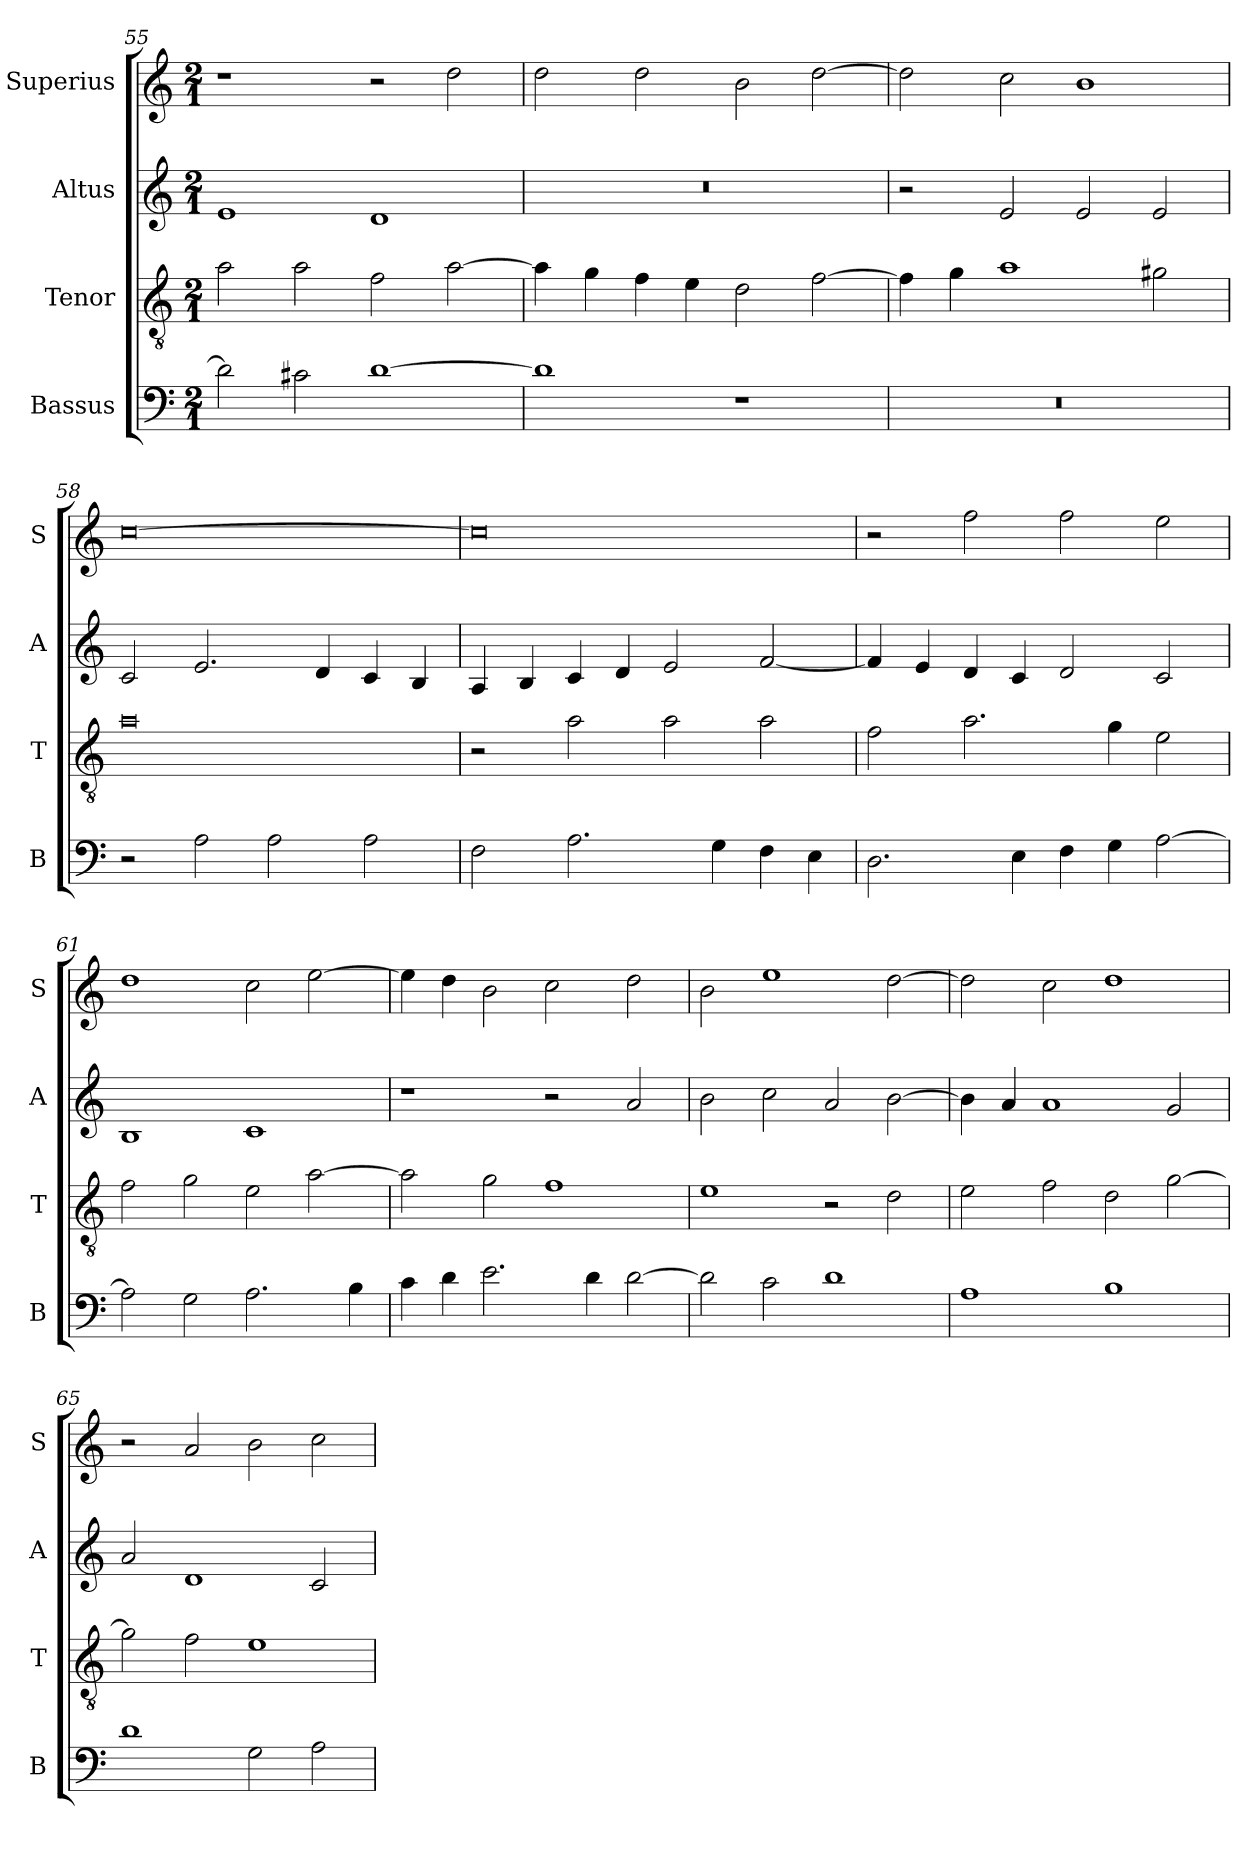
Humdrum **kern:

**kern	**kern	**kern	**kern
*part4	*part3	*part2	*part1
*staff4	*staff3	*staff2	*staff1
*I"Bassus	*I"Tenor	*I"Altus	*I"Superius
*I'B	*I'T	*I'A	*I'S
*clefF4	*clefGv2	*clefG2	*clefG2
*k[]	*k[]	*k[]	*k[]
*C:	*C:	*C:	*C:
*M2/1	*M2/1	*M2/1	*M2/1
=55	=55	=55	=55
2d]	2a	1e	1r
2c#X	2a	.	.
[1d	2f	1d	2r
.	[2a	.	2dd
=56	=56	=56	=56
1d]	4a]	0r	2dd
.	4g	.	.
.	4f	.	2dd
.	4e	.	.
1r	2d	.	2b
.	[2f	.	[2dd
=57	=57	=57	=57
0r	4f]	2r	2dd]
.	4g	.	.
.	1a	2e	2cc
.	.	2e	1b
.	2g#X	2e	.
=58	=58	=58	=58
2r	0a	2c	[0cc
2A	.	2.e	.
2A	.	.	.
.	.	4d	.
2A	.	4c	.
.	.	4B	.
=59	=59	=59	=59
2F	2r	4A	0cc]
.	.	4B	.
2.A	2a	4c	.
.	.	4d	.
.	2a	2e	.
4G	.	.	.
4F	2a	[2f	.
4E	.	.	.
=60	=60	=60	=60
2.D	2f	4f]	2r
.	.	4e	.
.	2.a	4d	2ff
4E	.	4c	.
4F	.	2d	2ff
4G	4g	.	.
[2A	2e	2c	2ee
=61	=61	=61	=61
2A]	2f	1B	1dd
2G	2g	.	.
2.A	2e	1c	2cc
.	[2a	.	[2ee
4B	.	.	.
=62	=62	=62	=62
4c	2a]	1r	4ee]
4d	.	.	4dd
2.e	2g	.	2b
.	1f	2r	2cc
4d	.	.	.
[2d	.	2a	2dd
=63	=63	=63	=63
2d]	1e	2b	2b
2c	.	2cc	1ee
1d	2r	2a	.
.	2d	[2b	[2dd
=64	=64	=64	=64
1A	2e	4b]	2dd]
.	.	4a	.
.	2f	1a	2cc
1B	2d	.	1dd
.	[2g	2g	.
=65	=65	=65	=65
1d	2g]	2a	2r
.	2f	1d	2a
2G	1e	.	2b
2A	.	2c	2cc
=	=	=	=
*-	*-	*-	*-
